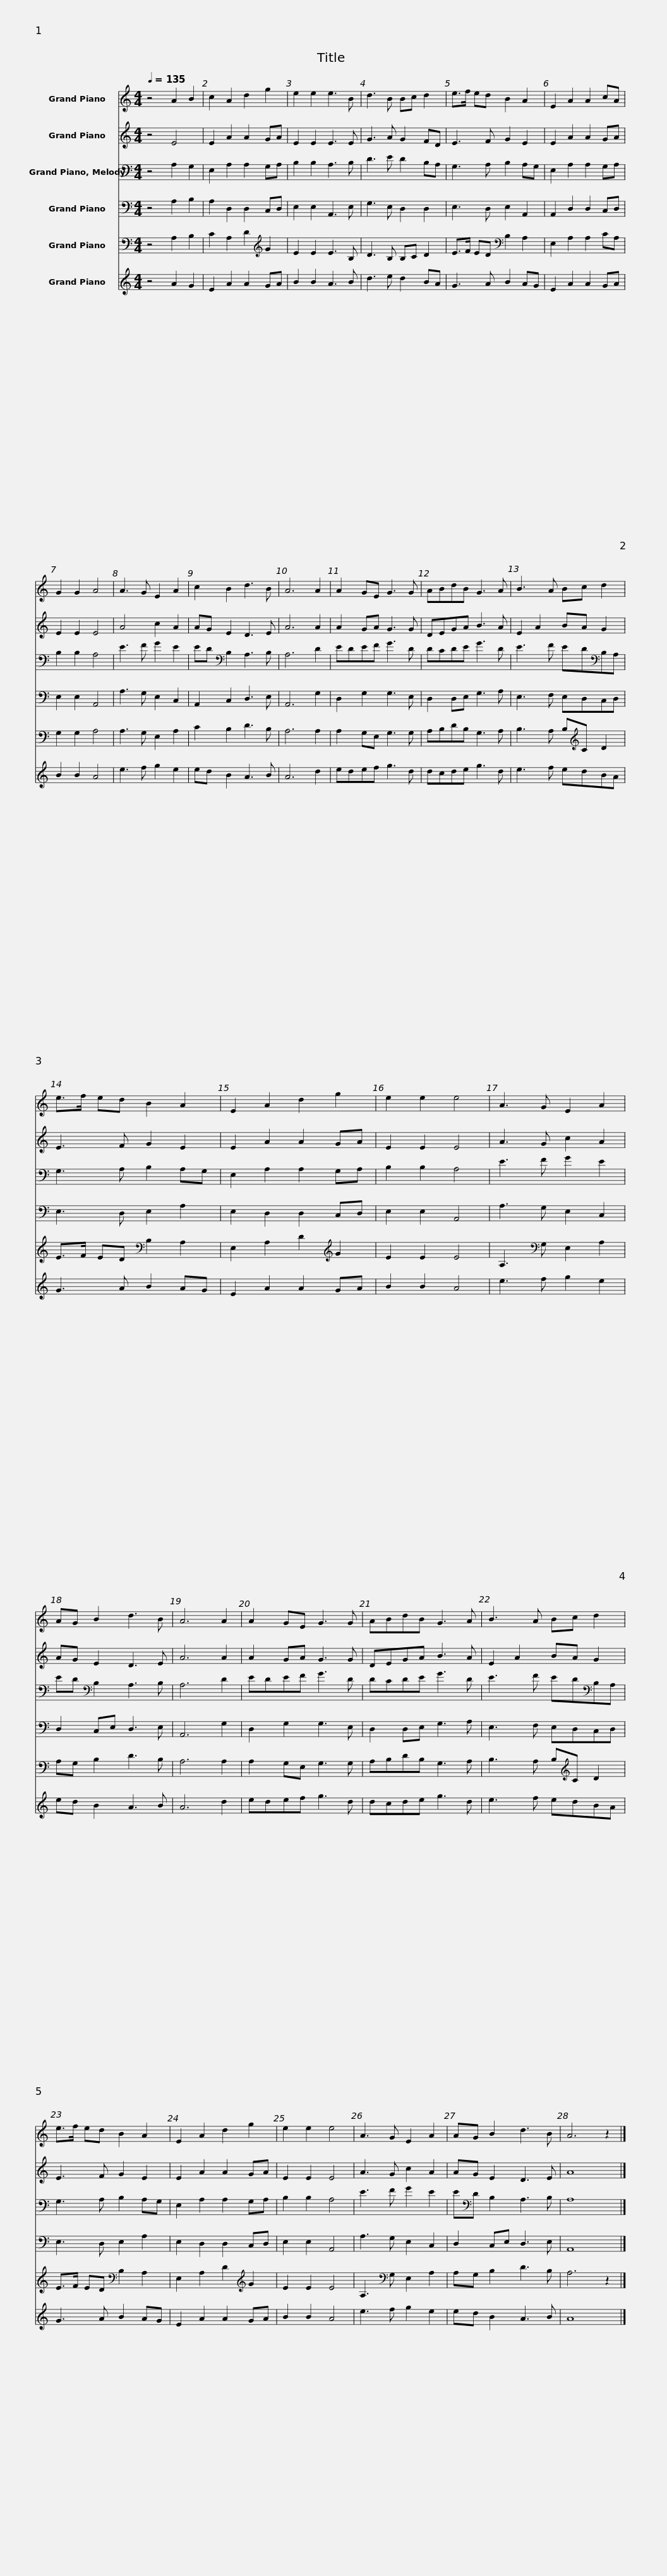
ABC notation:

X:1
%%score 1 2 3 4 5 6
L:1/8
Q:1/4=135
M:4/4
I:linebreak $
K:C
V:1 treble
V:2 treble
V:3 bass
V:4 bass
V:5 bass
V:6 treble
V:1
 z4 A2 B2 | c2 A2 d2 g2 | e2 e2 e3 B | d3 B Bc d2 |$ e>f ed B2 A2 | %5
 E2 A2 A2 cA | G2 G2 A4 | A3 G E2 A2 | c2 B2 d3 B | A6 A2 | %10
 A2 GE G3 G |$ ABdB G3 A | B3 A Bc d2 | e>f ed B2 A2 | E2 A2 d2 g2 | %15
 e2 e2 e4 | A3 G E2 A2 |$ AG B2 d3 B | A6 A2 | A2 GE G3 G | %20
 ABdB G3 A | B3 A Bc d2 |$ e>f ed B2 A2 | E2 A2 d2 g2 | e2 e2 e4 | %25
 A3 G E2 A2 | AG B2 d3 B | A6 z2 |] %28
V:2
 z4 E4 | E2 A2 A2 GA | E2 E2 E3 E | G3 A G2 FD |$ E3 F G2 E2 | %5
 E2 A2 A2 GA | E2 E2 E4 | A4 c2 A2 | AG E2 D3 E | A6 A2 | %10
 A2 GA G3 G |$ DEGA B3 A | E2 A2 BA G2 | E3 F G2 E2 | E2 A2 A2 GA | %15
 E2 E2 E4 | A3 G c2 A2 |$ AG E2 D3 E | A6 A2 | A2 GA G3 G | %20
 DEGA B3 A | E2 A2 BA G2 |$ E3 F G2 E2 | E2 A2 A2 GA | E2 E2 E4 | %25
 A3 G c2 A2 | AG E2 D3 E | A8 |] %28
V:3
 z4 A,2 G,2 | E,2 A,2 A,2 G,A, | B,2 B,2 A,3 B, | D3 E D2 B,A, |$ G,3 A, B,2 A,G, | %5
 E,2 A,2 A,2 G,A, | B,2 B,2 A,4 | E3 F G2 E2 | ED[K:bass] B,2 A,3 B, | A,6 D2 | %10
 EDEF G3 D |$ DCDE G3 D | E3 F ED[K:bass]B,A, | G,3 A, B,2 A,G, | E,2 A,2 A,2 G,A, | %15
 B,2 B,2 A,4 | E3 F G2 E2 |$ ED[K:bass] B,2 A,3 B, | A,6 D2 | EDEF G3 D | %20
 DCDE G3 D | E3 F ED[K:bass]B,A, |$ G,3 A, B,2 A,G, | E,2 A,2 A,2 G,A, | B,2 B,2 A,4 | %25
 E3 F G2 E2 | E[K:bass]D B,2 A,3 B, | A,8 |] %28
V:4
 z4 A,2 B,2 | A,2 D,2 D,2 C,D, | E,2 E,2 A,,3 E, | G,3 E, D,2 D,2 |$ E,3 D, E,2 A,,2 | %5
 A,,2 D,2 D,2 C,D, | E,2 E,2 A,,4 | A,3 G, E,2 C,2 | A,,2 C,2 D,3 E, | A,,6 G,2 | %10
 D,2 G,2 G,3 E, |$ D,2 D,E, G,3 A, | E,3 F, E,D,C,D, | E,3 D, E,2 A,2 | E,2 D,2 D,2 C,D, | %15
 E,2 E,2 A,,4 | A,3 G, E,2 C,2 |$ D,2 C,E, D,3 E, | A,,6 G,2 | D,2 G,2 G,3 E, | %20
 D,2 D,E, G,3 A, | E,3 F, E,D,C,D, |$ E,3 D, E,2 A,2 | E,2 D,2 D,2 C,D, | E,2 E,2 A,,4 | %25
 A,3 G, E,2 C,2 | D,2 C,E, D,3 E, | A,,8 |] %28
V:5
 z4 A,2 B,2 | C2 A,2 D2[K:treble] G2 | E2 E2 E3 B, | D3 B, B,C D2 |$ E>F ED[K:bass] B,2 A,2 | %5
 E,2 A,2 A,2 CA, | G,2 G,2 A,4 | A,3 G, E,2 A,2 | C2 B,2 D3 B, | A,6 A,2 | %10
 A,2 G,E, G,3 G, |$ A,B,DB, G,3 A, | B,3 A, B,[K:treble]C D2 | E>F ED[K:bass] B,2 A,2 | E,2 A,2 D2[K:treble] G2 | %15
 E2 E2 E4 | A,3[K:bass] G, E,2 A,2 |$ A,G, B,2 D3 B, | A,6 A,2 | A,2 G,E, G,3 G, | %20
 A,B,DB, G,3 A, | B,3 A, B,[K:treble]C D2 |$ E>F ED[K:bass] B,2 A,2 | E,2 A,2 D2[K:treble] G2 | E2 E2 E4 | %25
 A,3[K:bass] G, E,2 A,2 | A,G, B,2 D3 B, | A,6 z2 |] %28
V:6
 z4 A2 G2 | E2 A2 A2 GA | B2 B2 A3 B | d3 e d2 BA |$ G3 A B2 AG | %5
 E2 A2 A2 GA | B2 B2 A4 | e3 f g2 e2 | ed B2 A3 B | A6 d2 | %10
 edef g3 d |$ dcde g3 d | e3 f edBA | G3 A B2 AG | E2 A2 A2 GA | %15
 B2 B2 A4 | e3 f g2 e2 |$ ed B2 A3 B | A6 d2 | edef g3 d | %20
 dcde g3 d | e3 f edBA |$ G3 A B2 AG | E2 A2 A2 GA | B2 B2 A4 | %25
 e3 f g2 e2 | ed B2 A3 B | A8 |] %28
